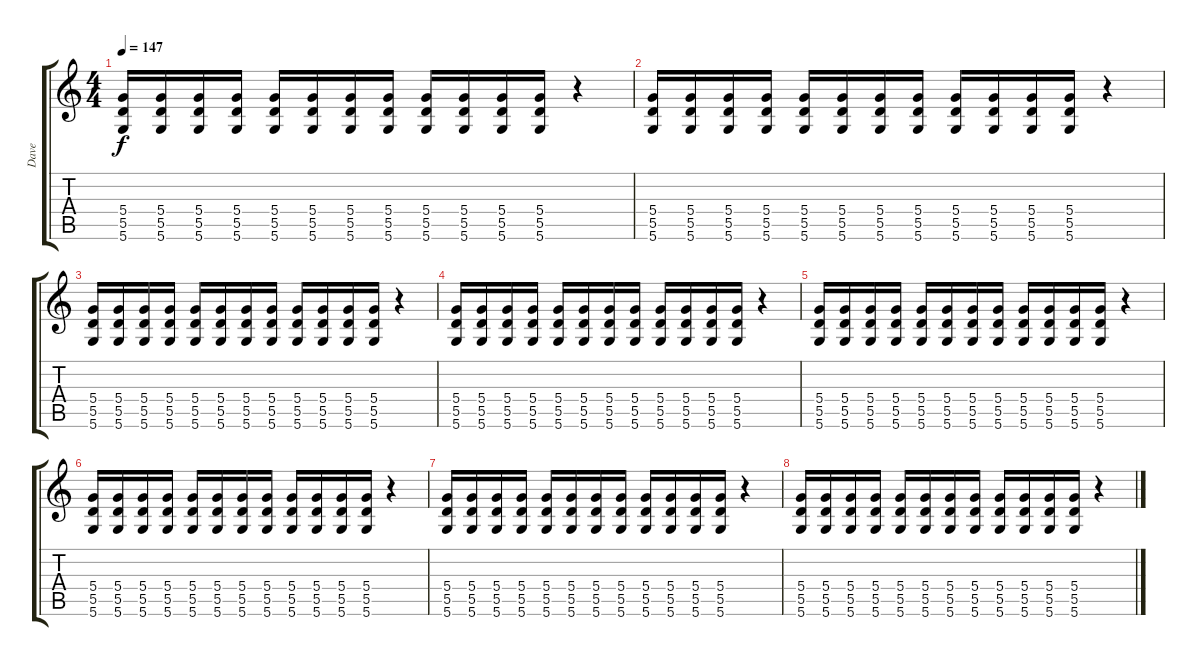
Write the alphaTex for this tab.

\track ("Dave" "Dave") {instrument distortionguitar}
\staff {score tabs}
\tuning (E4 B3 G3 D3 A2 D2) {hide}
\ts (4 4)
\tempo 147
\clef g2
\ks c
(5.4 5.5 5.6).16{dy f} (5.4 5.5 5.6).16 (5.4 5.5 5.6).16 (5.4 5.5 5.6).16 (5.4 5.5 5.6).16 (5.4 5.5 5.6).16 (5.4 5.5 5.6).16 (5.4 5.5 5.6).16 (5.4 5.5 5.6).16 (5.4 5.5 5.6).16 (5.4 5.5 5.6).16 (5.4 5.5 5.6).16 r.4 |
(5.4 5.5 5.6).16 (5.4 5.5 5.6).16 (5.4 5.5 5.6).16 (5.4 5.5 5.6).16 (5.4 5.5 5.6).16 (5.4 5.5 5.6).16 (5.4 5.5 5.6).16 (5.4 5.5 5.6).16 (5.4 5.5 5.6).16 (5.4 5.5 5.6).16 (5.4 5.5 5.6).16 (5.4 5.5 5.6).16 r.4 |
(5.4 5.5 5.6).16 (5.4 5.5 5.6).16 (5.4 5.5 5.6).16 (5.4 5.5 5.6).16 (5.4 5.5 5.6).16 (5.4 5.5 5.6).16 (5.4 5.5 5.6).16 (5.4 5.5 5.6).16 (5.4 5.5 5.6).16 (5.4 5.5 5.6).16 (5.4 5.5 5.6).16 (5.4 5.5 5.6).16 r.4 |
(5.4 5.5 5.6).16 (5.4 5.5 5.6).16 (5.4 5.5 5.6).16 (5.4 5.5 5.6).16 (5.4 5.5 5.6).16 (5.4 5.5 5.6).16 (5.4 5.5 5.6).16 (5.4 5.5 5.6).16 (5.4 5.5 5.6).16 (5.4 5.5 5.6).16 (5.4 5.5 5.6).16 (5.4 5.5 5.6).16 r.4 |
(5.4 5.5 5.6).16 (5.4 5.5 5.6).16 (5.4 5.5 5.6).16 (5.4 5.5 5.6).16 (5.4 5.5 5.6).16 (5.4 5.5 5.6).16 (5.4 5.5 5.6).16 (5.4 5.5 5.6).16 (5.4 5.5 5.6).16 (5.4 5.5 5.6).16 (5.4 5.5 5.6).16 (5.4 5.5 5.6).16 r.4 |
(5.4 5.5 5.6).16 (5.4 5.5 5.6).16 (5.4 5.5 5.6).16 (5.4 5.5 5.6).16 (5.4 5.5 5.6).16 (5.4 5.5 5.6).16 (5.4 5.5 5.6).16 (5.4 5.5 5.6).16 (5.4 5.5 5.6).16 (5.4 5.5 5.6).16 (5.4 5.5 5.6).16 (5.4 5.5 5.6).16 r.4 |
(5.4 5.5 5.6).16 (5.4 5.5 5.6).16 (5.4 5.5 5.6).16 (5.4 5.5 5.6).16 (5.4 5.5 5.6).16 (5.4 5.5 5.6).16 (5.4 5.5 5.6).16 (5.4 5.5 5.6).16 (5.4 5.5 5.6).16 (5.4 5.5 5.6).16 (5.4 5.5 5.6).16 (5.4 5.5 5.6).16 r.4 |
(5.4 5.5 5.6).16 (5.4 5.5 5.6).16 (5.4 5.5 5.6).16 (5.4 5.5 5.6).16 (5.4 5.5 5.6).16 (5.4 5.5 5.6).16 (5.4 5.5 5.6).16 (5.4 5.5 5.6).16 (5.4 5.5 5.6).16 (5.4 5.5 5.6).16 (5.4 5.5 5.6).16 (5.4 5.5 5.6).16 r.4
